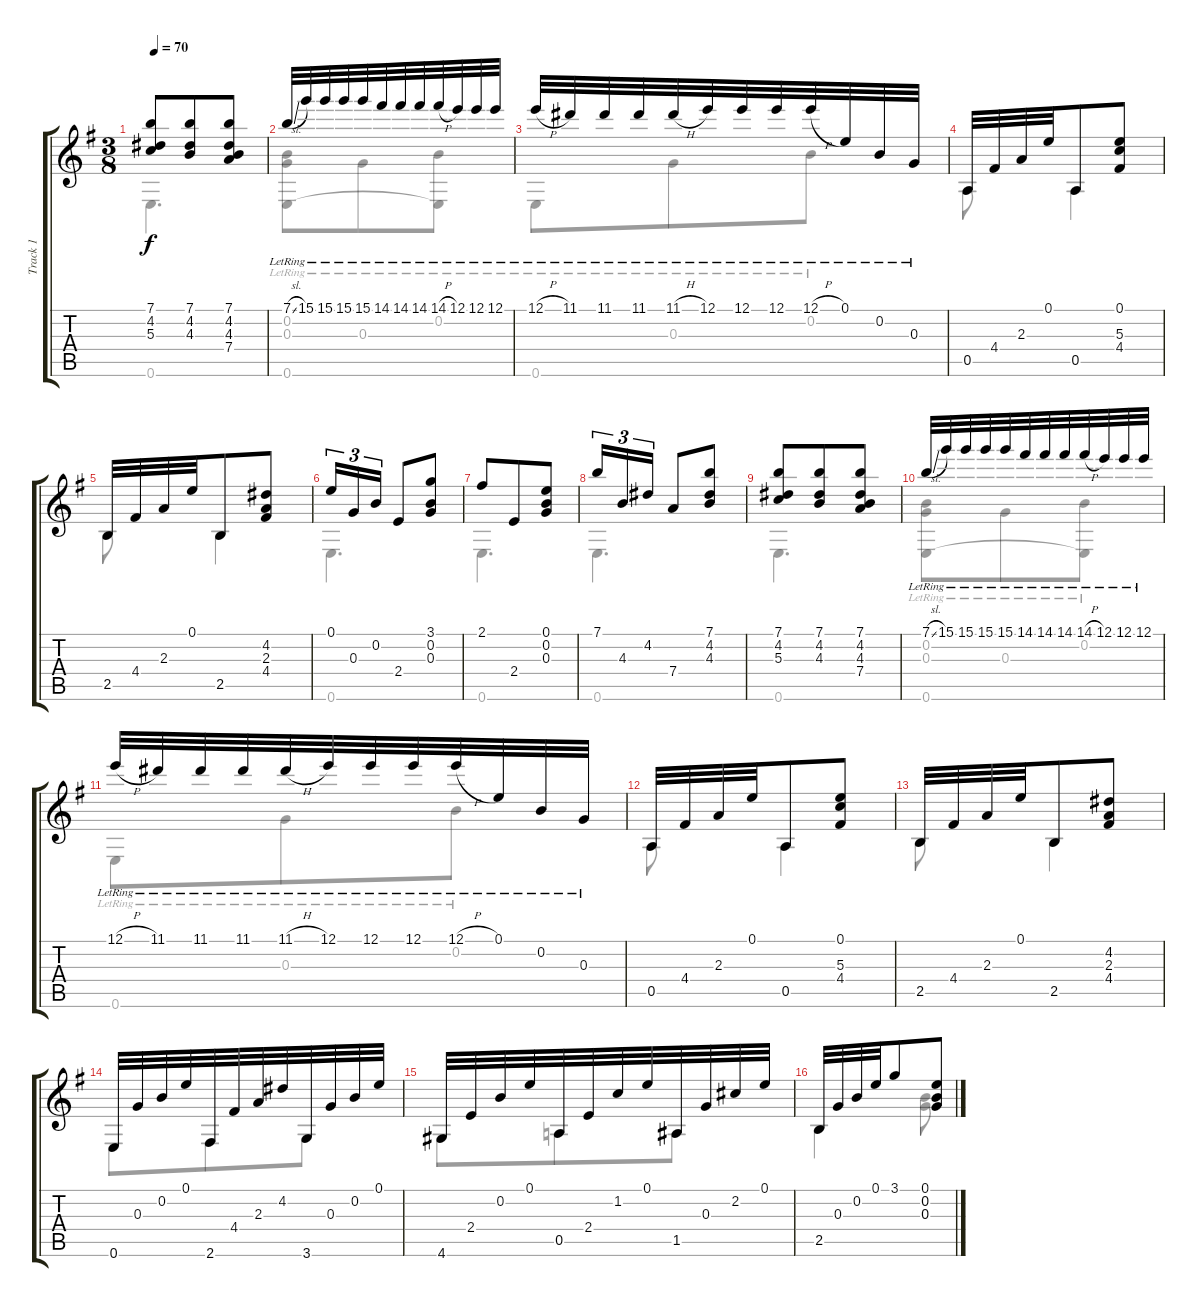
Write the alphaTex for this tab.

\track ("Track 1" "Track 1") {instrument acousticguitarnylon}
\staff {score tabs}
\tuning (E4 B3 G3 D3 A2 E2) {hide}
\voice
\ts (3 8)
\tempo 70
\clef g2
\ks g
(7.1 4.2 5.3).8{dy f} (7.1 4.2 4.3).8 (7.1 4.2 4.3 7.4).8 |
7.1{sl lr}.32 15.1{lr}.32 15.1{lr}.32 15.1{lr}.32 15.1{lr}.32 14.1{lr}.32 14.1{lr}.32 14.1{lr}.32 14.1{h lr}.32 12.1{lr}.32 12.1{lr}.32 12.1{lr}.32 |
12.1{h lr}.32 11.1{lr}.32 11.1{lr}.32 11.1{lr}.32 11.1{h lr}.32 12.1{lr}.32 12.1{lr}.32 12.1{lr}.32 12.1{h lr}.32 0.1{lr}.32 0.2{lr}.32 0.3{lr}.32 |
0.5.32 4.4.32 2.3.32 0.1.32 0.5.8 (0.1 5.3 4.4).8 |
2.5.32 4.4.32 2.3.32 0.1.32 2.5.8 (4.2 2.3 4.4).8 |
0.1.16{tu (3 2)} 0.3.16{tu (3 2)} 0.2.16{tu (3 2)} 2.4.8 (3.1 0.2 0.3).8 |
2.1.8 2.4.8 (0.1 0.2 0.3).8 |
7.1.16{tu (3 2)} 4.3.16{tu (3 2)} 4.2.16{tu (3 2)} 7.4.8 (7.1 4.2 4.3).8 |
(7.1 4.2 5.3).8 (7.1 4.2 4.3).8 (7.1 4.2 4.3 7.4).8 |
7.1{sl lr}.32 15.1{lr}.32 15.1{lr}.32 15.1{lr}.32 15.1{lr}.32 14.1{lr}.32 14.1{lr}.32 14.1{lr}.32 14.1{h lr}.32 12.1{lr}.32 12.1{lr}.32 12.1{lr}.32 |
12.1{h lr}.32 11.1{lr}.32 11.1{lr}.32 11.1{lr}.32 11.1{h lr}.32 12.1{lr}.32 12.1{lr}.32 12.1{lr}.32 12.1{h lr}.32 0.1{lr}.32 0.2{lr}.32 0.3{lr}.32 |
0.5.32 4.4.32 2.3.32 0.1.32 0.5.8 (0.1 5.3 4.4).8 |
2.5.32 4.4.32 2.3.32 0.1.32 2.5.8 (4.2 2.3 4.4).8 |
0.6.32 0.3.32 0.2.32 0.1.32 2.6.32 4.4.32 2.3.32 4.2.32 3.6.32 0.3.32 0.2.32 0.1.32 |
4.6.32 2.4.32 0.2.32 0.1.32 0.5.32 2.4.32 1.2.32 0.1.32 1.5.32 0.3.32 2.2.32 0.1.32 |
2.5.32 0.3.32 0.2.32 0.1.32 3.1.8 (0.1 0.2 0.3).8
\voice
\clef g2
\ottava regular
\simile none
\ks g
0.6.4{d dy f} |
(0.2{lr} 0.3{lr} 0.6{lr}).8 0.3{lr}.8 (0.2{lr} 0.6{t}).8 |
0.6{lr}.8 0.3{lr}.8 0.2{lr}.8 |
0.5.8 0.5.4 |
2.5.8 2.5.4 |
0.6.4{d} |
0.6.4{d} |
0.6.4{d} |
0.6.4{d} |
(0.2{lr} 0.3{lr} 0.6{lr}).8 0.3{lr}.8 (0.2{lr} 0.6{t}).8 |
0.6{lr}.8 0.3{lr}.8 0.2{lr}.8 |
0.5.8 0.5.4 |
2.5.8 2.5.4 |
0.6.8 2.6.8 3.6.8 |
4.6.8 0.5.8 1.5.8 |
2.5.4 (0.2 0.3).8
